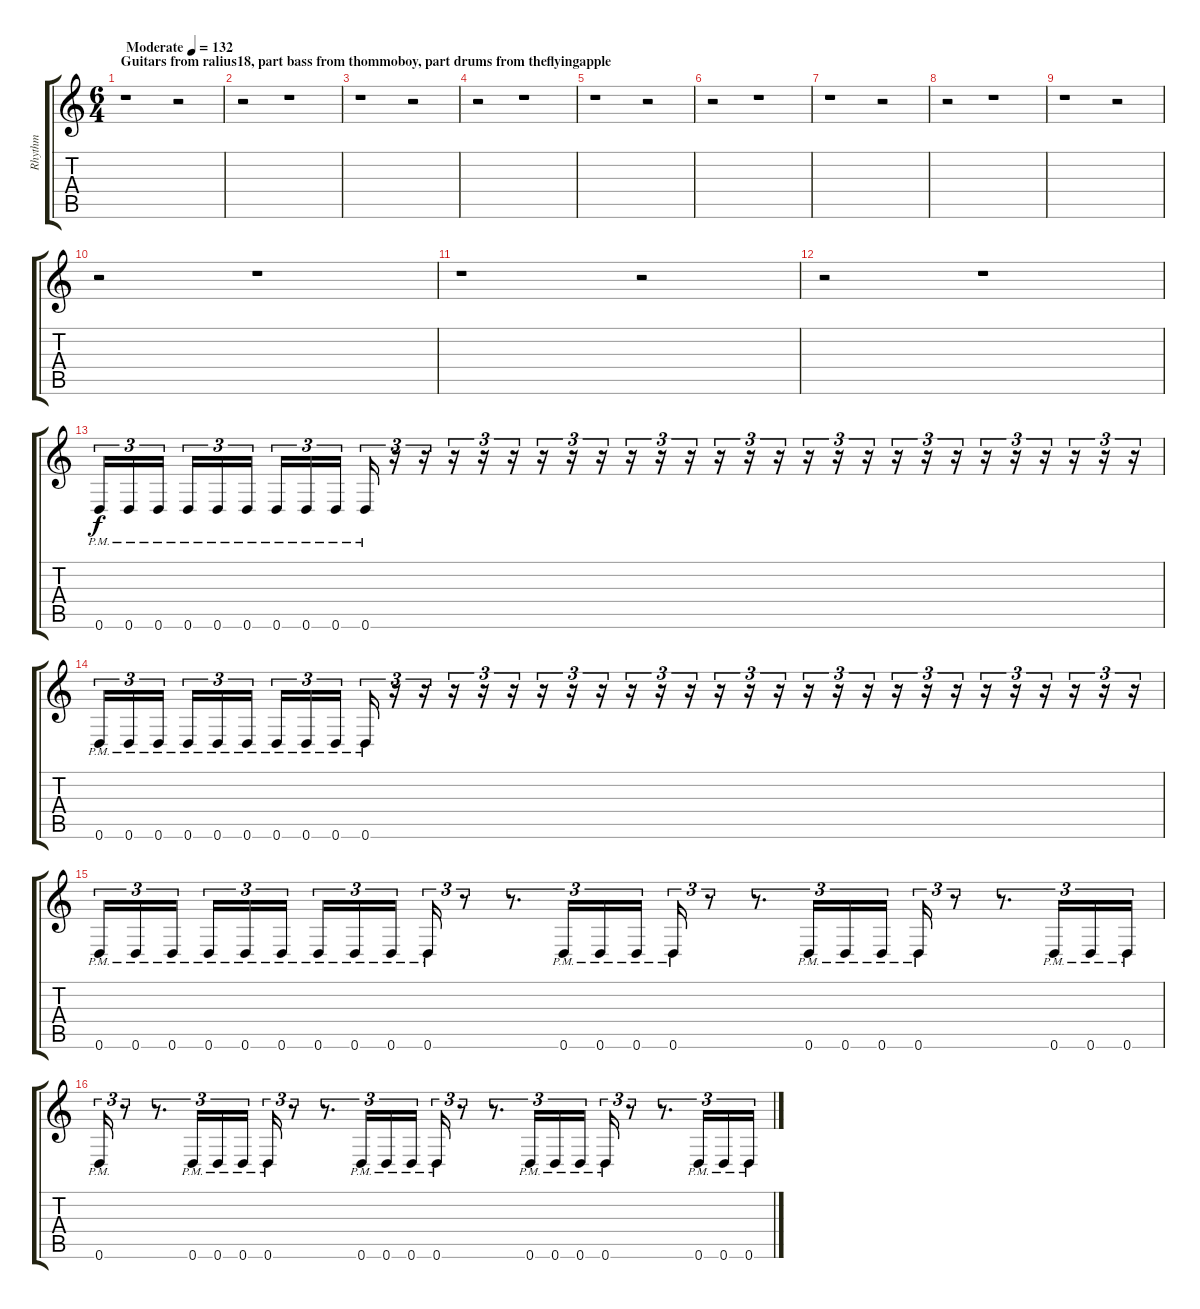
\track ("Rhythm" "Rhythm") {instrument distortionguitar}
\staff {score tabs}
\tuning (E4 B3 G3 D3 A2 D2) {hide}
\ts (6 4)
\section ("" "Guitars from ralius18, part bass from thommoboy, part drums from theflyingapple")
\tempo (132 "Moderate")
\clef g2
\ks c
r.1{dy f instrument distortionguitar} r.2 |
r.2 r.1 |
r.1 r.2 |
r.2 r.1 |
r.1 r.2 |
r.2 r.1 |
r.1 r.2 |
r.2 r.1 |
r.1 r.2 |
r.2 r.1 |
r.1 r.2 |
r.2 r.1 |
0.6{pm}.16{tu (3 2)} 0.6{pm}.16{tu (3 2)} 0.6{pm}.16{tu (3 2)} 0.6{pm}.16{tu (3 2)} 0.6{pm}.16{tu (3 2)} 0.6{pm}.16{tu (3 2)} 0.6{pm}.16{tu (3 2)} 0.6{pm}.16{tu (3 2)} 0.6{pm}.16{tu (3 2)} 0.6{pm}.16{tu (3 2)} r.16{tu (3 2)} r.16{tu (3 2)} r.16{tu (3 2)} r.16{tu (3 2)} r.16{tu (3 2)} r.16{tu (3 2)} r.16{tu (3 2)} r.16{tu (3 2)} r.16{tu (3 2)} r.16{tu (3 2)} r.16{tu (3 2)} r.16{tu (3 2)} r.16{tu (3 2)} r.16{tu (3 2)} r.16{tu (3 2)} r.16{tu (3 2)} r.16{tu (3 2)} r.16{tu (3 2)} r.16{tu (3 2)} r.16{tu (3 2)} r.16{tu (3 2)} r.16{tu (3 2)} r.16{tu (3 2)} r.16{tu (3 2)} r.16{tu (3 2)} r.16{tu (3 2)} |
0.6{pm}.16{tu (3 2)} 0.6{pm}.16{tu (3 2)} 0.6{pm}.16{tu (3 2)} 0.6{pm}.16{tu (3 2)} 0.6{pm}.16{tu (3 2)} 0.6{pm}.16{tu (3 2)} 0.6{pm}.16{tu (3 2)} 0.6{pm}.16{tu (3 2)} 0.6{pm}.16{tu (3 2)} 0.6{pm}.16{tu (3 2)} r.16{tu (3 2)} r.16{tu (3 2)} r.16{tu (3 2)} r.16{tu (3 2)} r.16{tu (3 2)} r.16{tu (3 2)} r.16{tu (3 2)} r.16{tu (3 2)} r.16{tu (3 2)} r.16{tu (3 2)} r.16{tu (3 2)} r.16{tu (3 2)} r.16{tu (3 2)} r.16{tu (3 2)} r.16{tu (3 2)} r.16{tu (3 2)} r.16{tu (3 2)} r.16{tu (3 2)} r.16{tu (3 2)} r.16{tu (3 2)} r.16{tu (3 2)} r.16{tu (3 2)} r.16{tu (3 2)} r.16{tu (3 2)} r.16{tu (3 2)} r.16{tu (3 2)} |
0.6{pm}.16{tu (3 2)} 0.6{pm}.16{tu (3 2)} 0.6{pm}.16{tu (3 2)} 0.6{pm}.16{tu (3 2)} 0.6{pm}.16{tu (3 2)} 0.6{pm}.16{tu (3 2)} 0.6{pm}.16{tu (3 2)} 0.6{pm}.16{tu (3 2)} 0.6{pm}.16{tu (3 2)} 0.6{pm}.16{tu (3 2)} r.8{tu (3 2)} r.8{d tu (3 2)} 0.6{pm}.16{tu (3 2)} 0.6{pm}.16{tu (3 2)} 0.6{pm}.16{tu (3 2)} 0.6{pm}.16{tu (3 2)} r.8{tu (3 2)} r.8{d tu (3 2)} 0.6{pm}.16{tu (3 2)} 0.6{pm}.16{tu (3 2)} 0.6{pm}.16{tu (3 2)} 0.6{pm}.16{tu (3 2)} r.8{tu (3 2)} r.8{d tu (3 2)} 0.6{pm}.16{tu (3 2)} 0.6{pm}.16{tu (3 2)} 0.6{pm}.16{tu (3 2)} |
0.6{pm}.16{tu (3 2)} r.8{tu (3 2)} r.8{d tu (3 2)} 0.6{pm}.16{tu (3 2)} 0.6{pm}.16{tu (3 2)} 0.6{pm}.16{tu (3 2)} 0.6{pm}.16{tu (3 2)} r.8{tu (3 2)} r.8{d tu (3 2)} 0.6{pm}.16{tu (3 2)} 0.6{pm}.16{tu (3 2)} 0.6{pm}.16{tu (3 2)} 0.6{pm}.16{tu (3 2)} r.8{tu (3 2)} r.8{d tu (3 2)} 0.6{pm}.16{tu (3 2)} 0.6{pm}.16{tu (3 2)} 0.6{pm}.16{tu (3 2)} 0.6{pm}.16{tu (3 2)} r.8{tu (3 2)} r.8{d tu (3 2)} 0.6{pm}.16{tu (3 2)} 0.6{pm}.16{tu (3 2)} 0.6{pm}.16{tu (3 2)}
